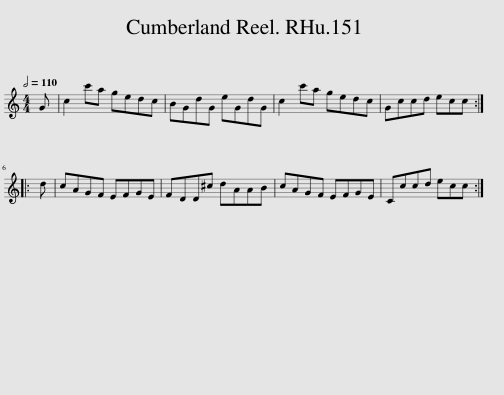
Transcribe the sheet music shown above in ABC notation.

X:1
L:1/8
Q:1/2=110
M:4/4
I:linebreak $
K:C
V:1 treble
V:1
 G | c2 c'a gedc | BGdG eGdG | c2 c'a gedc | Gccd ecc ::$ %5
 d | cAGF EFGE | FDD^c dAAB | cAGF EFGE | Cccd ecc :| %10
